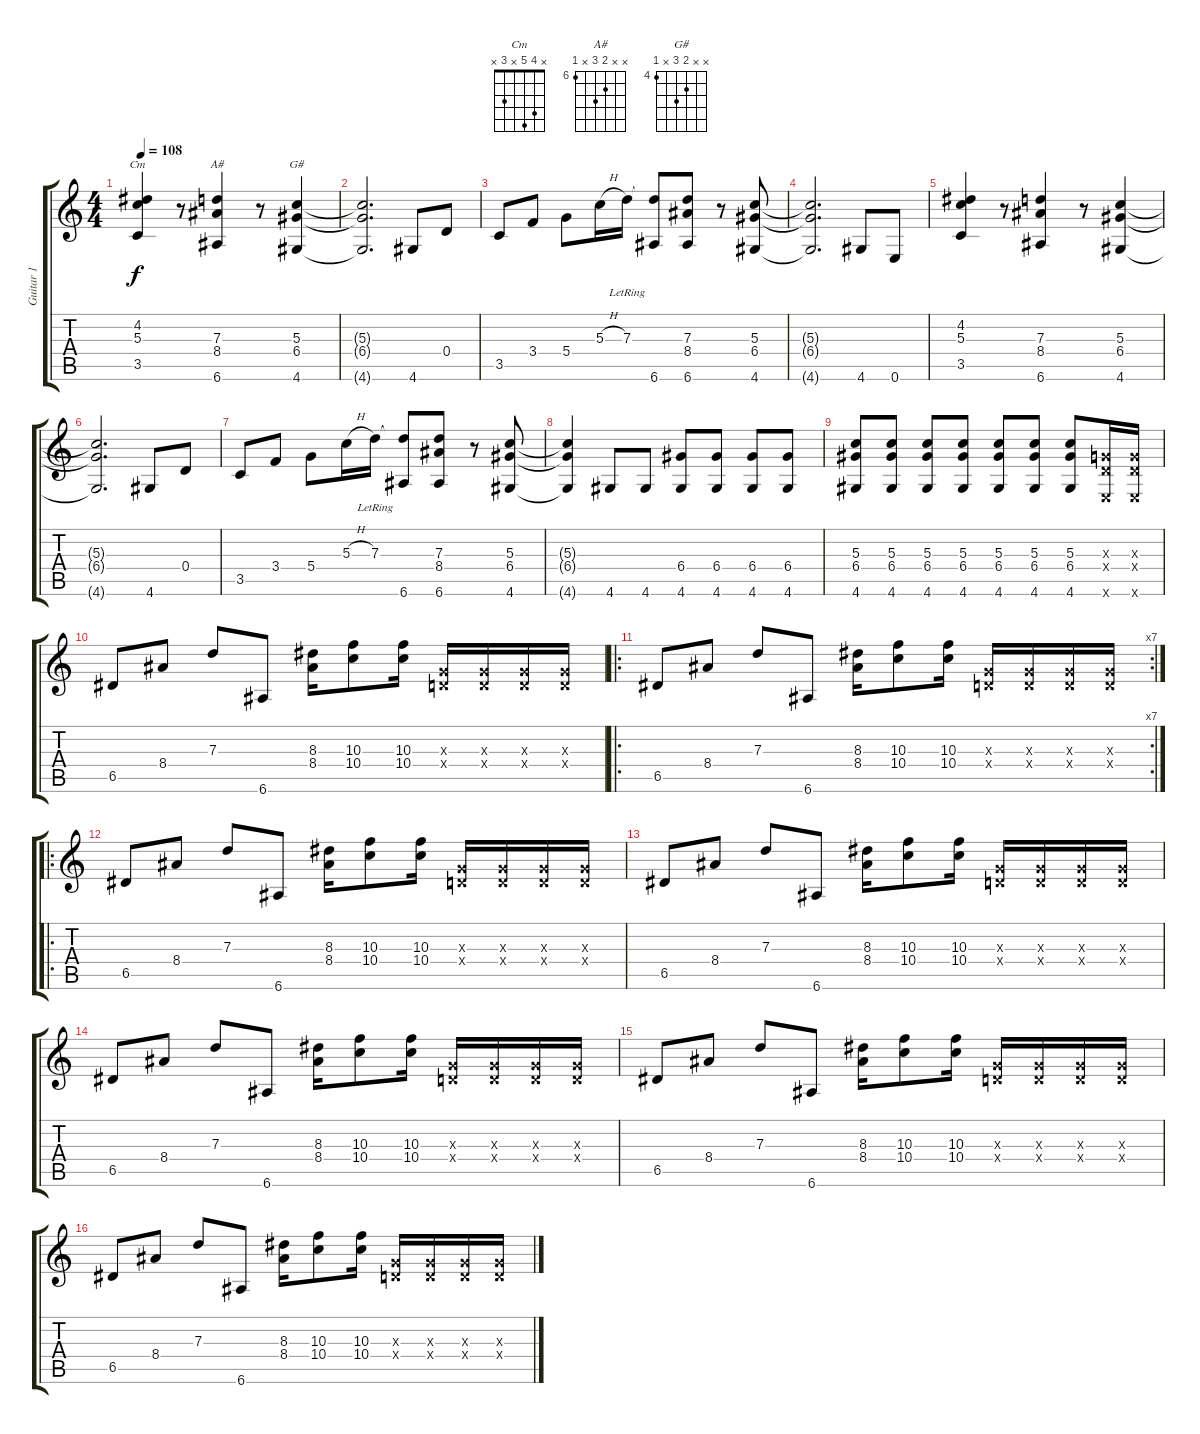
\track ("Guitar 1" "Guitar 1") {instrument acousticguitarnylon}
\staff {score tabs}
\tuning (E4 B3 G3 D3 A2 E2) {hide}
\chord ("Cm" x 4 5 x 3 x)
\chord ("A#" x x 7 8 x 6) {firstfret 6}
\chord ("G#" x x 5 6 x 4) {firstfret 4}
\ts (4 4)
\tempo 108
\clef g2
\ks c
(4.2 5.3 3.5).4{ch "Cm" dy f instrument acousticguitarnylon} r.8 (7.3 8.4 6.6).4{ch "A#"} r.8 (5.3 6.4 4.6).4{ch "G#"} |
(5.3{t} 6.4{t} 4.6{t}).2{d} 4.6.8 0.4.8 |
3.5.8 3.4.8 5.4.8 5.3{h}.16 7.3{lr}.16 (7.3{t} 6.6).8 (7.3 8.4 6.6).8 r.8 (5.3 6.4 4.6).8 |
(5.3{t} 6.4{t} 4.6{t}).2{d} 4.6.8 0.6.8 |
(4.2 5.3 3.5).4 r.8 (7.3 8.4 6.6).4 r.8 (5.3 6.4 4.6).4 |
(5.3{t} 6.4{t} 4.6{t}).2{d} 4.6.8 0.4.8 |
3.5.8 3.4.8 5.4.8 5.3{h}.16 7.3{lr}.16 (7.3{t} 6.6).8 (7.3 8.4 6.6).8 r.8 (5.3 6.4 4.6).8 |
(5.3{t} 6.4{t} 4.6{t}).4 4.6.8 4.6.8 (6.4 4.6).8 (6.4 4.6).8 (6.4 4.6).8 (6.4 4.6).8 |
(5.3 6.4 4.6).8 (5.3 6.4 4.6).8 (5.3 6.4 4.6).8 (5.3 6.4 4.6).8 (5.3 6.4 4.6).8 (5.3 6.4 4.6).8 (5.3 6.4 4.6).8 (0.3{x} 0.4{x} 0.6{x}).16 (0.3{x} 0.4{x} 0.6{x}).16 |
6.5.8 8.4.8 7.3.8 6.6.8 (8.3 8.4).16 (10.3 10.4).8 (10.3 10.4).16 (0.3{x} 0.4{x}).16 (0.3{x} 0.4{x}).16 (0.3{x} 0.4{x}).16 (0.3{x} 0.4{x}).16 |
\ro
\rc 7
6.5.8 8.4.8 7.3.8 6.6.8 (8.3 8.4).16 (10.3 10.4).8 (10.3 10.4).16 (0.3{x} 0.4{x}).16 (0.3{x} 0.4{x}).16 (0.3{x} 0.4{x}).16 (0.3{x} 0.4{x}).16 |
\ro
6.5.8 8.4.8 7.3.8 6.6.8 (8.3 8.4).16 (10.3 10.4).8 (10.3 10.4).16 (0.3{x} 0.4{x}).16 (0.3{x} 0.4{x}).16 (0.3{x} 0.4{x}).16 (0.3{x} 0.4{x}).16 |
6.5.8 8.4.8 7.3.8 6.6.8 (8.3 8.4).16 (10.3 10.4).8 (10.3 10.4).16 (0.3{x} 0.4{x}).16 (0.3{x} 0.4{x}).16 (0.3{x} 0.4{x}).16 (0.3{x} 0.4{x}).16 |
6.5.8 8.4.8 7.3.8 6.6.8 (8.3 8.4).16 (10.3 10.4).8 (10.3 10.4).16 (0.3{x} 0.4{x}).16 (0.3{x} 0.4{x}).16 (0.3{x} 0.4{x}).16 (0.3{x} 0.4{x}).16 |
6.5.8 8.4.8 7.3.8 6.6.8 (8.3 8.4).16 (10.3 10.4).8 (10.3 10.4).16 (0.3{x} 0.4{x}).16 (0.3{x} 0.4{x}).16 (0.3{x} 0.4{x}).16 (0.3{x} 0.4{x}).16 |
6.5.8 8.4.8 7.3.8 6.6.8 (8.3 8.4).16 (10.3 10.4).8 (10.3 10.4).16 (0.3{x} 0.4{x}).16 (0.3{x} 0.4{x}).16 (0.3{x} 0.4{x}).16 (0.3{x} 0.4{x}).16
